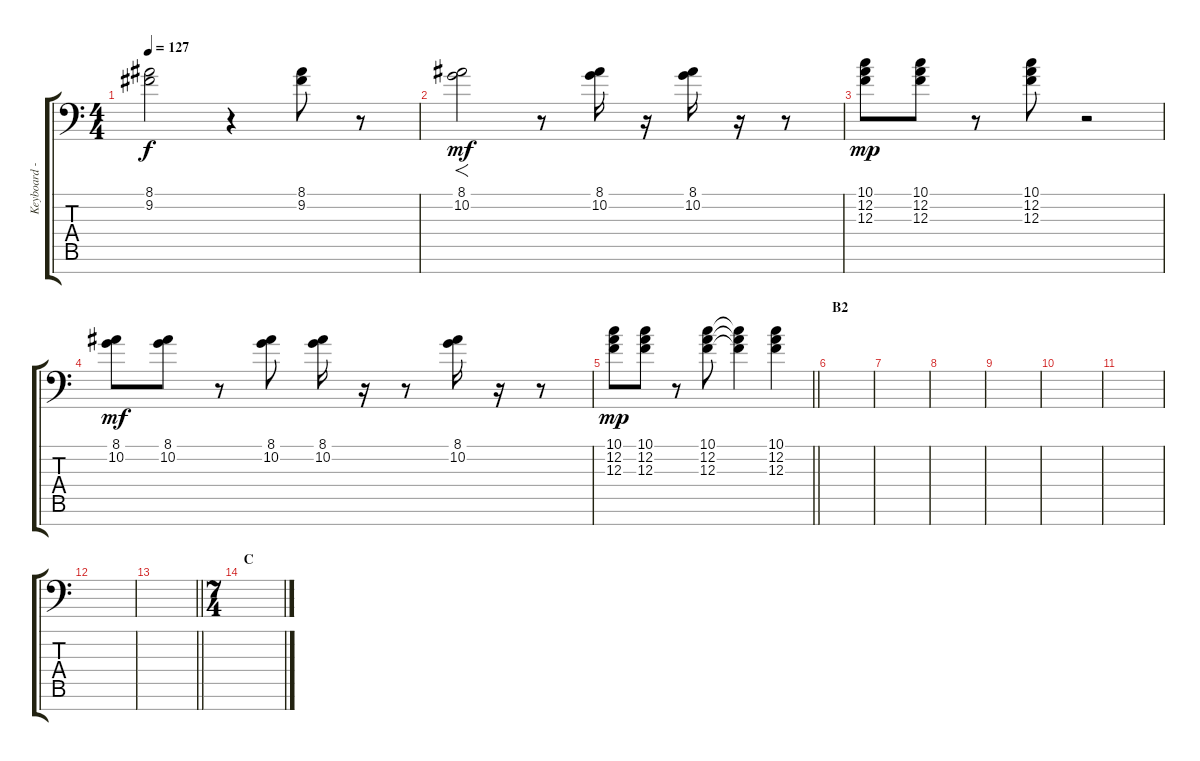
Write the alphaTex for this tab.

\track ("Keyboard - Choir" "Keyboard -") {instrument choiraahs}
\staff {score tabs}
\tuning (D4 A3 F3 C3 G2 D2 A1) {hide}
\ts (4 4)
\tempo 127
\clef f4
\ks c
(8.1 9.2).2{dy f} r.4 (8.1 9.2).8 r.8 |
(8.1 10.2).2{f dy mf} r.8 (8.1 10.2).16 r.16 (8.1 10.2).16 r.16 r.8 |
(10.1 12.2 12.3).8{dy mp} (10.1 12.2 12.3).8 r.8 (10.1 12.2 12.3).8 r.2 |
(8.1 10.2).8{dy mf} (8.1 10.2).8 r.8 (8.1 10.2).8 (8.1 10.2).16 r.16 r.8 (8.1 10.2).16 r.16 r.8 |
\barLineRight lightlight
(10.1 12.2 12.3).8{dy mp} (10.1 12.2 12.3).8 r.8 (10.1 12.2 12.3).8 (10.1{t} 12.2{t} 12.3{t}).4 (10.1 12.2 12.3).4 |
\section ("" "B2")
|
|
|
|
|
|
|
\barLineRight lightlight
|
\ts (7 4)
\section ("" "C")
